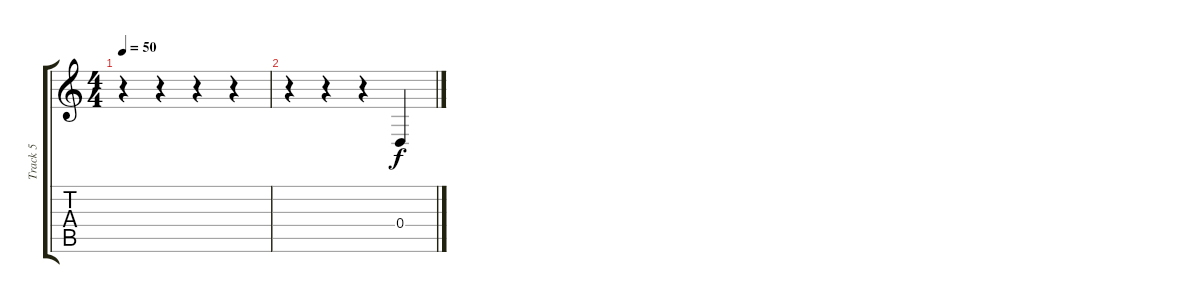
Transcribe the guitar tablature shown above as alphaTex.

\track ("Track 5" "Track 5") {instrument stringensemble1}
\staff {score tabs}
\tuning (E4 B3 G3 D3 A2 E2) {hide}
\ts (4 4)
\tempo 50
\clef g2
\ks c
r.4{dy f} r.4 r.4 r.4 |
r.4 r.4 r.4 0.4.4
